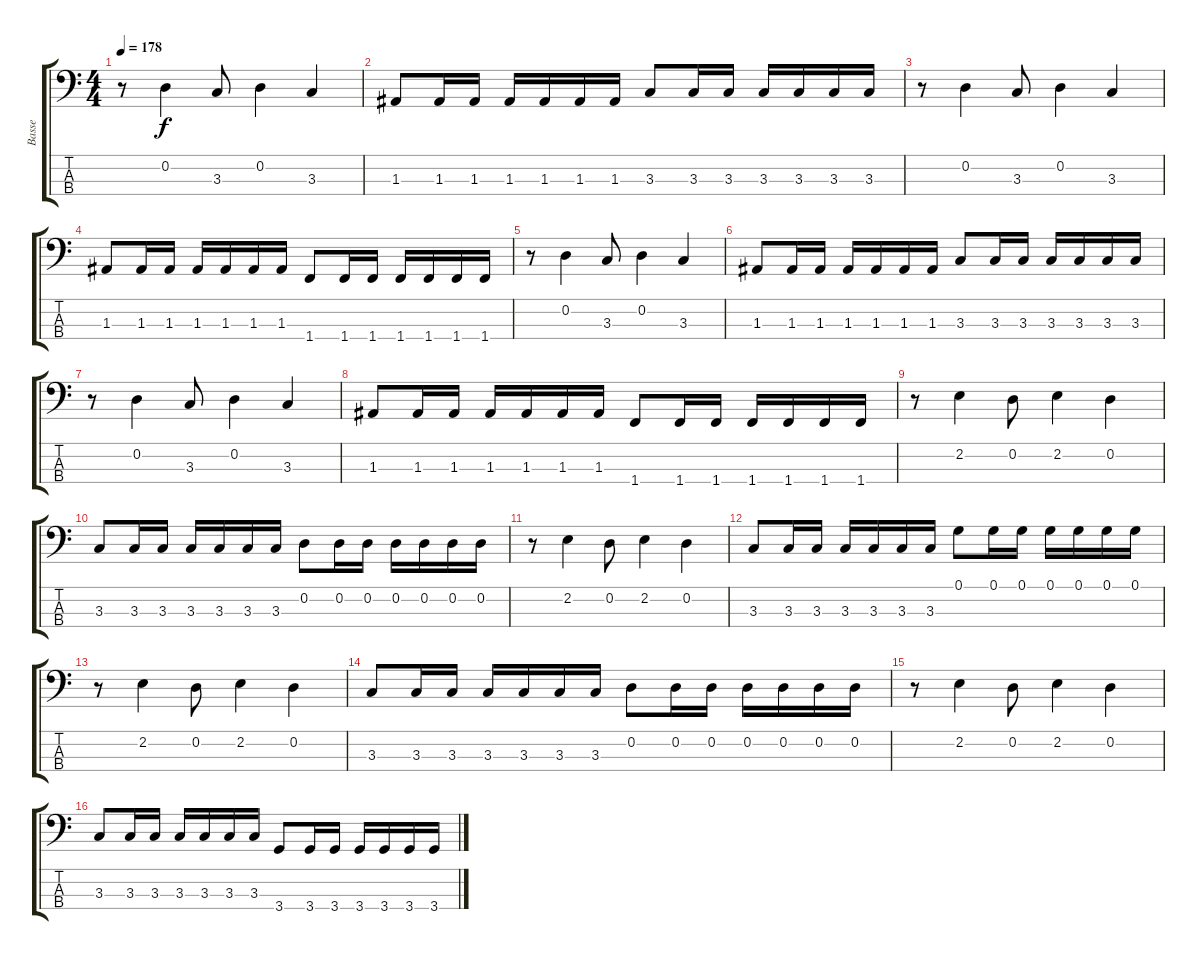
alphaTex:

\track ("Basse" "Basse") {instrument electricbasspick}
\staff {score tabs}
\tuning (G2 D2 A1 E1) {hide}
\ts (4 4)
\tempo 178
\clef f4
\ks c
r.8{dy f} 0.2.4 3.3.8 0.2.4 3.3.4 |
1.3.8 1.3.16 1.3.16 1.3.16 1.3.16 1.3.16 1.3.16 3.3.8 3.3.16 3.3.16 3.3.16 3.3.16 3.3.16 3.3.16 |
r.8 0.2.4 3.3.8 0.2.4 3.3.4 |
1.3.8 1.3.16 1.3.16 1.3.16 1.3.16 1.3.16 1.3.16 1.4.8 1.4.16 1.4.16 1.4.16 1.4.16 1.4.16 1.4.16 |
r.8 0.2.4 3.3.8 0.2.4 3.3.4 |
1.3.8 1.3.16 1.3.16 1.3.16 1.3.16 1.3.16 1.3.16 3.3.8 3.3.16 3.3.16 3.3.16 3.3.16 3.3.16 3.3.16 |
r.8 0.2.4 3.3.8 0.2.4 3.3.4 |
1.3.8 1.3.16 1.3.16 1.3.16 1.3.16 1.3.16 1.3.16 1.4.8 1.4.16 1.4.16 1.4.16 1.4.16 1.4.16 1.4.16 |
r.8 2.2.4 0.2.8 2.2.4 0.2.4 |
3.3.8 3.3.16 3.3.16 3.3.16 3.3.16 3.3.16 3.3.16 0.2.8 0.2.16 0.2.16 0.2.16 0.2.16 0.2.16 0.2.16 |
r.8 2.2.4 0.2.8 2.2.4 0.2.4 |
3.3.8 3.3.16 3.3.16 3.3.16 3.3.16 3.3.16 3.3.16 0.1.8 0.1.16 0.1.16 0.1.16 0.1.16 0.1.16 0.1.16 |
r.8 2.2.4 0.2.8 2.2.4 0.2.4 |
3.3.8 3.3.16 3.3.16 3.3.16 3.3.16 3.3.16 3.3.16 0.2.8 0.2.16 0.2.16 0.2.16 0.2.16 0.2.16 0.2.16 |
r.8 2.2.4 0.2.8 2.2.4 0.2.4 |
3.3.8 3.3.16 3.3.16 3.3.16 3.3.16 3.3.16 3.3.16 3.4.8 3.4.16 3.4.16 3.4.16 3.4.16 3.4.16 3.4.16
